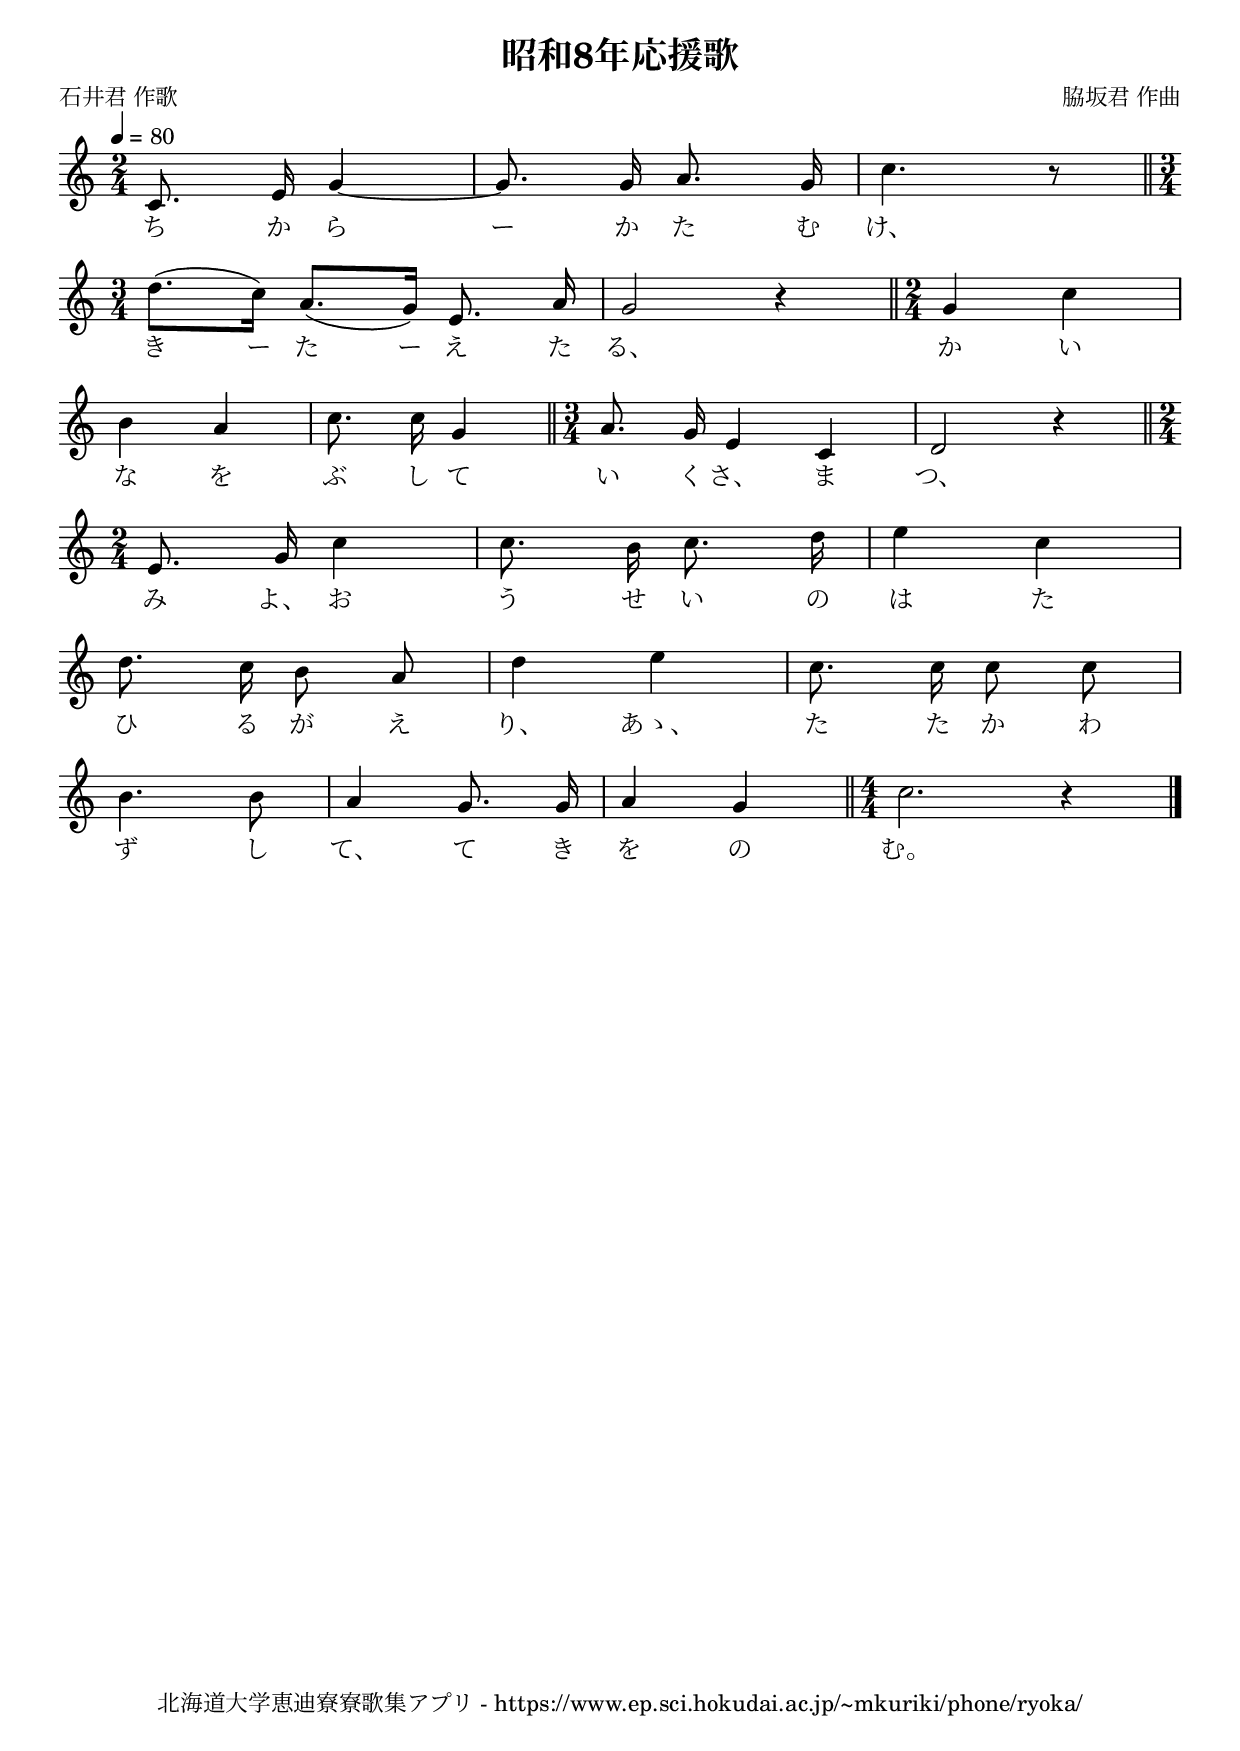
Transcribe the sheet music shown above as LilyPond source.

\version "2.18.2"

\paper {indent = 0}

\header {
  title = "昭和8年応援歌"
  subtitle = ""
  composer = "脇坂君 作曲"
  poet = "石井君 作歌"
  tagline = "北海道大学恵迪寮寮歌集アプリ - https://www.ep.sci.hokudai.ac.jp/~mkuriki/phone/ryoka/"
}

melody = \relative c'{
  \tempo 4 = 80
  \autoBeamOff
  \numericTimeSignature
  \override BreathingSign.text = \markup { \musicglyph #"scripts.upedaltoe" } % ブレスの記号指定
  \key c \major
  \time 2/4
  \set melismaBusyProperties = #'()
  c8. e16 g4 ~ |
  g8. g16 a8. g16 |
  c4. r8 \bar "||" \time 3/4 \break
  d8. ([ c16 ]) a8. ([ g16 ]) e8. a16 |
  g2 r4 \bar "||" \time 2/4
  g4 c | \break
  b4 a |
  c8. c16 g4 \bar "||" \time 3/4 a8. g16 e4 c |
  d2 r4 \bar "||" \time 2/4 \break
  e8. g16 c4 |
  c8. b16 c8. d16 |
  e4 c | \break
  d8. c16 b8 a |
  d4 e |
  c8. c16 c8 c | \break
  b4. b8 |
  a4 g8. g16 |
  a4 g  \bar "||" \time 4/4
  c2. r4
  \bar "|."
}

text = \lyricmode {
  ち か ら ー か た む け、
  き ー た ー え た る、 か い
  な を ぶ し て い く さ、 ま つ、
  み よ、 お う せ い の は た
  ひ る が え り、 あゝ、 た た か わ
  ず し て、 て き を の む。
}

\score {
  <<
    % ギターコード
    %{
    \new ChordNames \with {midiInstrument = #"acoustic guitar (nylon)"}{
      \set chordChanges = ##t
      \harmony
    }
    %}
    
    % メロディーライン
    \new Voice = "one"{\melody}
    % 歌詞
    \new Lyrics \lyricsto "one" \text
    % 太鼓
    % \new DrumStaff \with{
    %   \remove "Time_signature_engraver"
    %   drumStyleTable = #percussion-style
    %   \override StaffSymbol.line-count = #1
    %   \hide Stem
    % }
    % \drum
  >>
  
\midi {}
\layout {
  \context {
    \Score
    \remove "Bar_number_engraver"
  }
}

}


